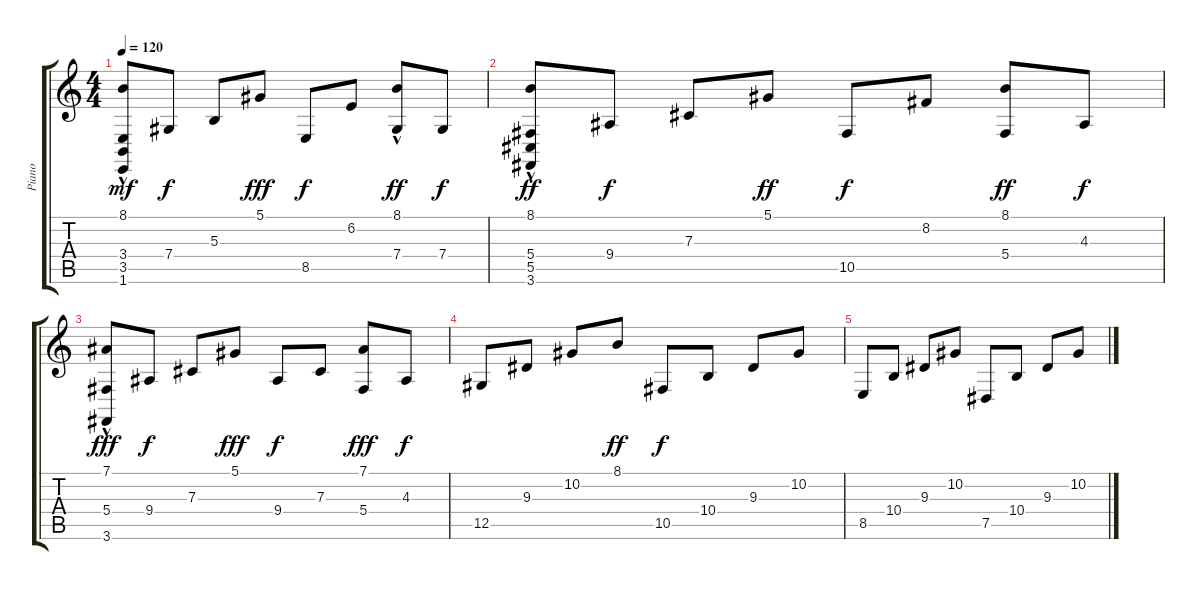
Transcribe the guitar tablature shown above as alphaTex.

\track ("Piano" "Piano") {instrument acousticgrandpiano}
\staff {score tabs}
\tuning (Eb4 Bb3 Gb3 Db3 Ab2 Eb2) {hide}
\ts (4 4)
\tempo 120
\clef g2
\ks c
(8.1 3.4{hac} 3.5 1.6).8{dy mf} 7.4.8{dy f} 5.3.8 5.1.8{dy fff} 8.5.8{dy f} 6.2.8 (8.1{hac} 7.4).8{dy ff} 7.4.8{dy f} |
(8.1 5.4{hac} 5.5 3.6{hac}).8{dy ff} 9.4.8{dy f} 7.3.8 5.1.8{dy ff} 10.5.8{dy f} 8.2.8 (8.1 5.4).8{dy ff} 4.3.8{dy f} |
(7.1{hac} 5.4 3.6{hac}).8{dy fff} 9.4.8{dy f} 7.3.8 5.1.8{dy fff} 9.4.8{dy f} 7.3.8 (7.1 5.4).8{dy fff} 4.3.8{dy f} |
12.5.8 9.3.8 10.2.8 8.1.8{dy ff} 10.5.8{dy f} 10.4.8 9.3.8 10.2.8 |
8.5.8 10.4.8 9.3.8 10.2.8 7.5.8 10.4.8 9.3.8 10.2.8
